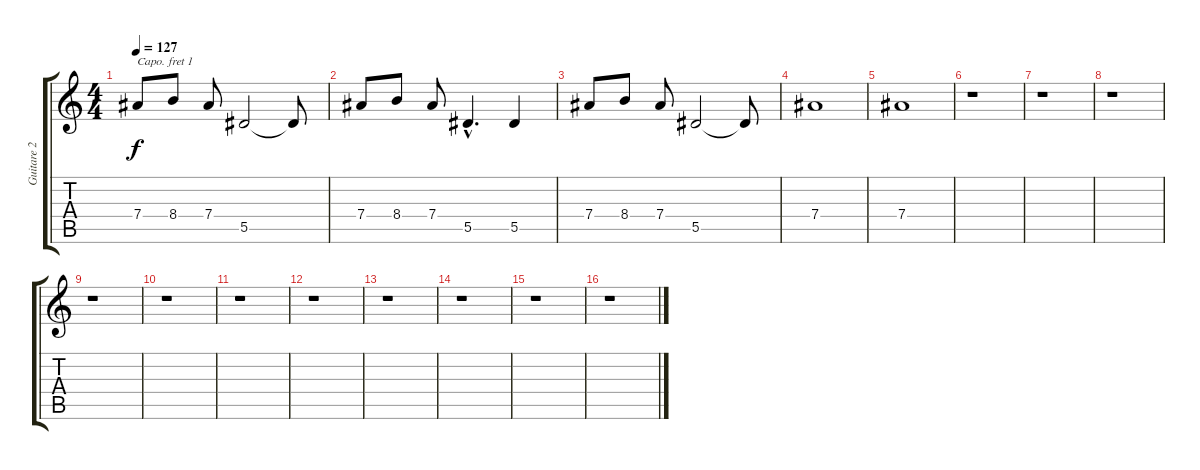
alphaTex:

\track ("Guitare 2" "Guitare 2") {instrument overdrivenguitar}
\staff {score tabs}
\capo 1
\tuning (E4 B3 G3 D3 A2 E2) {hide}
\ts (4 4)
\tempo 127
\clef g2
\ks c
7.4.8{dy f} 8.4.8 7.4.8 5.5.2 5.5{t}.8 |
7.4.8 8.4.8 7.4.8 5.5{hac}.4{d} 5.5.4 |
7.4.8 8.4.8 7.4.8 5.5.2 5.5{t}.8 |
7.4.1 |
7.4.1 |
r.1 |
r.1 |
r.1 |
r.1 |
r.1 |
r.1 |
r.1 |
r.1 |
r.1 |
r.1 |
r.1
